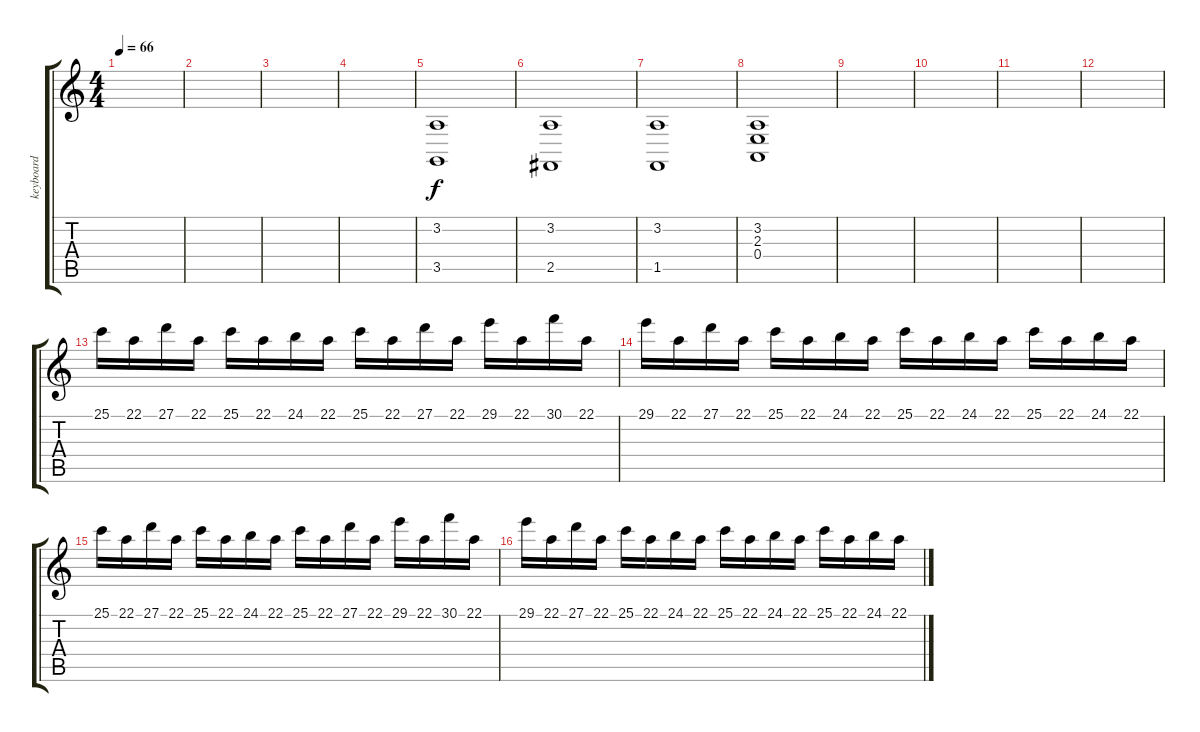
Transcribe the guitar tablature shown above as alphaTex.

\track ("keyboard" "keyboard") {instrument drawbarorgan}
\staff {score tabs}
\tuning (B3 Gb3 D3 A2 E2 B1) {hide}
\ts (4 4)
\tempo 66
\clef g2
\ks c
|
|
|
|
(3.2 3.5).1 |
(3.2 2.5).1 |
(3.2 1.5).1 |
(3.2 2.3 0.4).1 |
|
|
|
|
25.1.16 22.1.16 27.1.16 22.1.16 25.1.16 22.1.16 24.1.16 22.1.16 25.1.16 22.1.16 27.1.16 22.1.16 29.1.16 22.1.16 30.1.16 22.1.16 |
29.1.16 22.1.16 27.1.16 22.1.16 25.1.16 22.1.16 24.1.16 22.1.16 25.1.16 22.1.16 24.1.16 22.1.16 25.1.16 22.1.16 24.1.16 22.1.16 |
25.1.16 22.1.16 27.1.16 22.1.16 25.1.16 22.1.16 24.1.16 22.1.16 25.1.16 22.1.16 27.1.16 22.1.16 29.1.16 22.1.16 30.1.16 22.1.16 |
29.1.16 22.1.16 27.1.16 22.1.16 25.1.16 22.1.16 24.1.16 22.1.16 25.1.16 22.1.16 24.1.16 22.1.16 25.1.16 22.1.16 24.1.16 22.1.16
